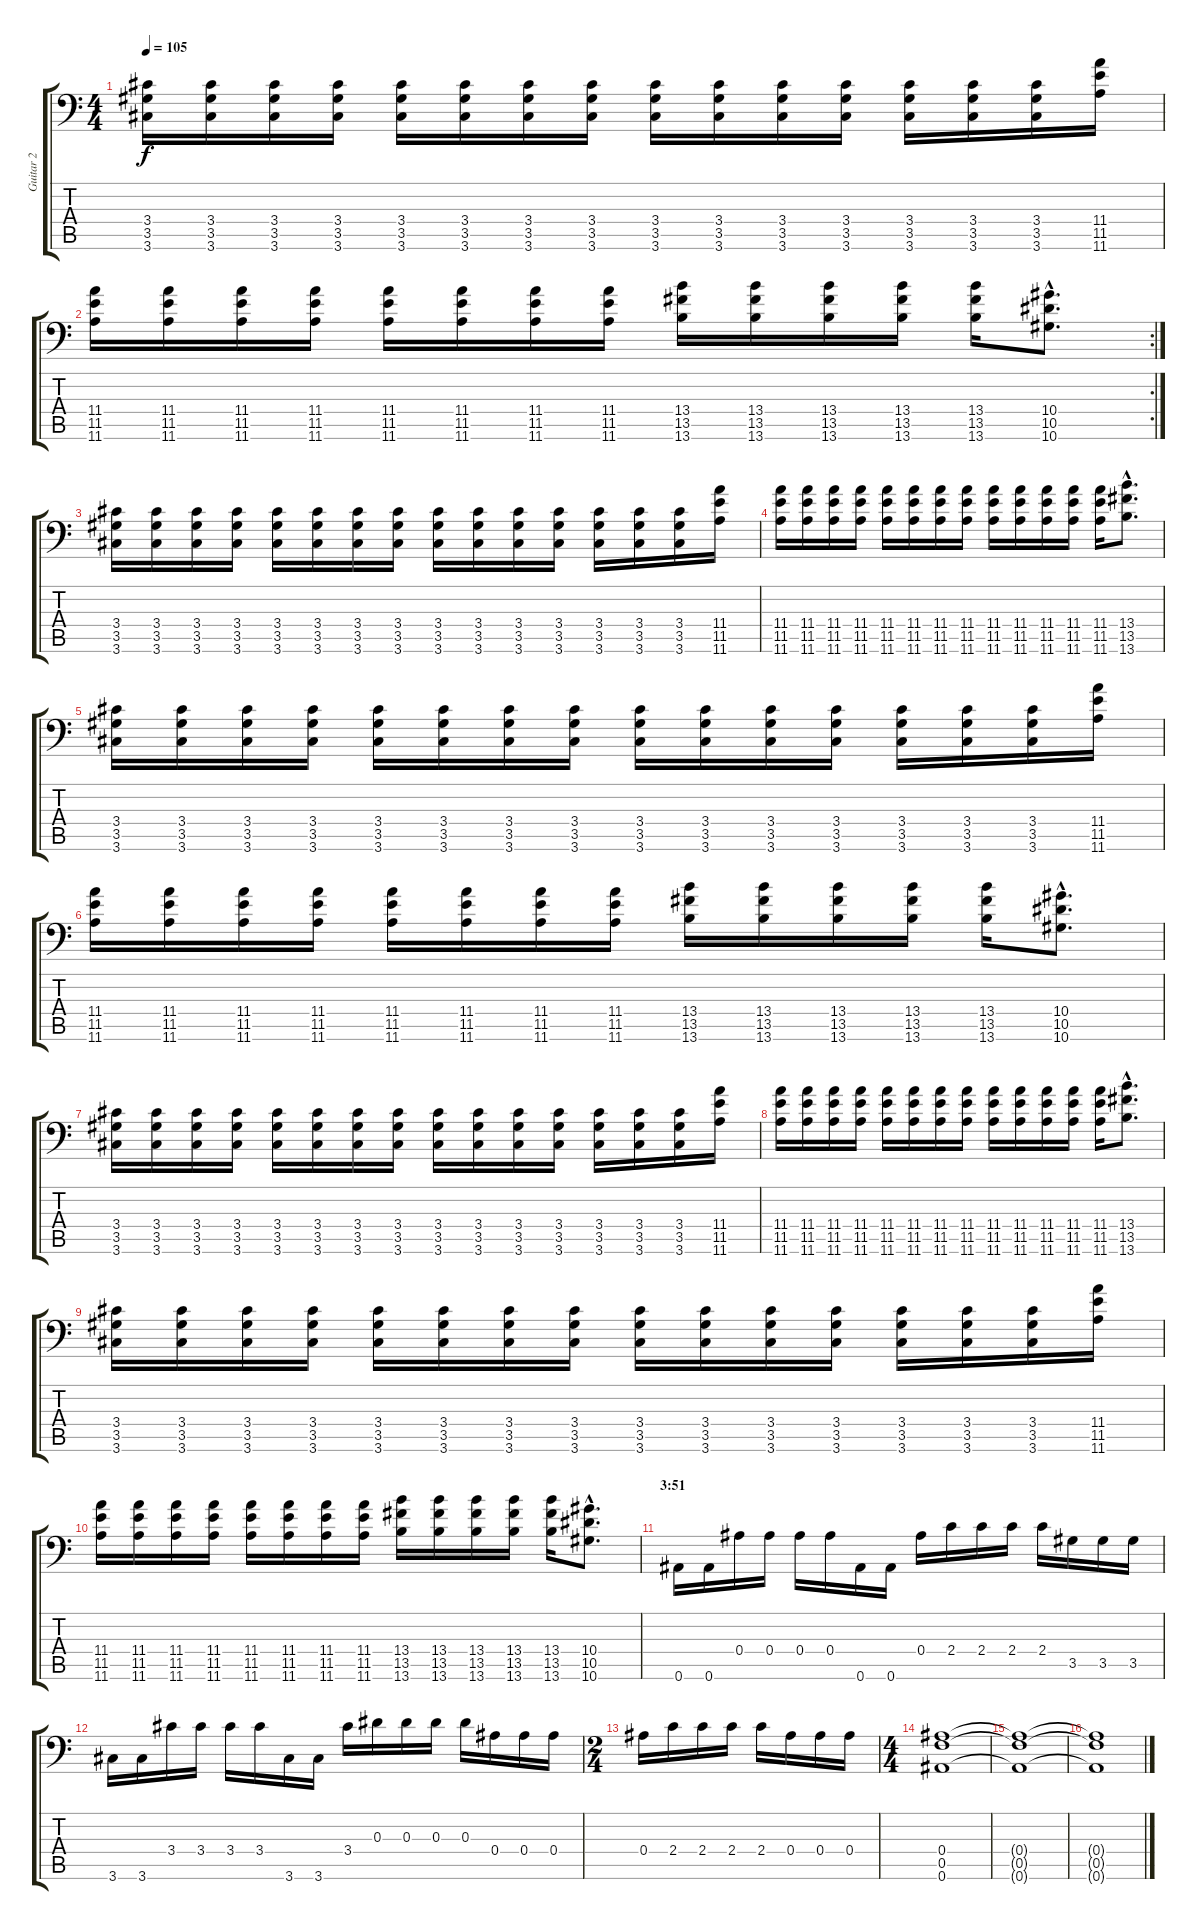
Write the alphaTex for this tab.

\track ("Guitar 2" "Guitar 2") {instrument distortionguitar}
\staff {score tabs}
\tuning (C4 G3 Eb3 Bb2 F2 Bb1) {hide}
\ts (4 4)
\tempo 105
\clef f4
\ks c
(3.4 3.5 3.6).16{dy f} (3.4 3.5 3.6).16 (3.4 3.5 3.6).16 (3.4 3.5 3.6).16 (3.4 3.5 3.6).16 (3.4 3.5 3.6).16 (3.4 3.5 3.6).16 (3.4 3.5 3.6).16 (3.4 3.5 3.6).16 (3.4 3.5 3.6).16 (3.4 3.5 3.6).16 (3.4 3.5 3.6).16 (3.4 3.5 3.6).16 (3.4 3.5 3.6).16 (3.4 3.5 3.6).16 (11.4 11.5 11.6).16 |
\rc 2
(11.4 11.5 11.6).16 (11.4 11.5 11.6).16 (11.4 11.5 11.6).16 (11.4 11.5 11.6).16 (11.4 11.5 11.6).16 (11.4 11.5 11.6).16 (11.4 11.5 11.6).16 (11.4 11.5 11.6).16 (13.4 13.5 13.6).16 (13.4 13.5 13.6).16 (13.4 13.5 13.6).16 (13.4 13.5 13.6).16 (13.4 13.5 13.6).16 (10.4{hac} 10.5{hac} 10.6{hac}).8{d} |
(3.4 3.5 3.6).16 (3.4 3.5 3.6).16 (3.4 3.5 3.6).16 (3.4 3.5 3.6).16 (3.4 3.5 3.6).16 (3.4 3.5 3.6).16 (3.4 3.5 3.6).16 (3.4 3.5 3.6).16 (3.4 3.5 3.6).16 (3.4 3.5 3.6).16 (3.4 3.5 3.6).16 (3.4 3.5 3.6).16 (3.4 3.5 3.6).16 (3.4 3.5 3.6).16 (3.4 3.5 3.6).16 (11.4 11.5 11.6).16 |
(11.4 11.5 11.6).16 (11.4 11.5 11.6).16 (11.4 11.5 11.6).16 (11.4 11.5 11.6).16 (11.4 11.5 11.6).16 (11.4 11.5 11.6).16 (11.4 11.5 11.6).16 (11.4 11.5 11.6).16 (11.4 11.5 11.6).16 (11.4 11.5 11.6).16 (11.4 11.5 11.6).16 (11.4 11.5 11.6).16 (11.4 11.5 11.6).16 (13.4{hac} 13.5{hac} 13.6{hac}).8{d} |
(3.4 3.5 3.6).16 (3.4 3.5 3.6).16 (3.4 3.5 3.6).16 (3.4 3.5 3.6).16 (3.4 3.5 3.6).16 (3.4 3.5 3.6).16 (3.4 3.5 3.6).16 (3.4 3.5 3.6).16 (3.4 3.5 3.6).16 (3.4 3.5 3.6).16 (3.4 3.5 3.6).16 (3.4 3.5 3.6).16 (3.4 3.5 3.6).16 (3.4 3.5 3.6).16 (3.4 3.5 3.6).16 (11.4 11.5 11.6).16 |
(11.4 11.5 11.6).16 (11.4 11.5 11.6).16 (11.4 11.5 11.6).16 (11.4 11.5 11.6).16 (11.4 11.5 11.6).16 (11.4 11.5 11.6).16 (11.4 11.5 11.6).16 (11.4 11.5 11.6).16 (13.4 13.5 13.6).16 (13.4 13.5 13.6).16 (13.4 13.5 13.6).16 (13.4 13.5 13.6).16 (13.4 13.5 13.6).16 (10.4{hac} 10.5{hac} 10.6{hac}).8{d} |
(3.4 3.5 3.6).16 (3.4 3.5 3.6).16 (3.4 3.5 3.6).16 (3.4 3.5 3.6).16 (3.4 3.5 3.6).16 (3.4 3.5 3.6).16 (3.4 3.5 3.6).16 (3.4 3.5 3.6).16 (3.4 3.5 3.6).16 (3.4 3.5 3.6).16 (3.4 3.5 3.6).16 (3.4 3.5 3.6).16 (3.4 3.5 3.6).16 (3.4 3.5 3.6).16 (3.4 3.5 3.6).16 (11.4 11.5 11.6).16 |
(11.4 11.5 11.6).16 (11.4 11.5 11.6).16 (11.4 11.5 11.6).16 (11.4 11.5 11.6).16 (11.4 11.5 11.6).16 (11.4 11.5 11.6).16 (11.4 11.5 11.6).16 (11.4 11.5 11.6).16 (11.4 11.5 11.6).16 (11.4 11.5 11.6).16 (11.4 11.5 11.6).16 (11.4 11.5 11.6).16 (11.4 11.5 11.6).16 (13.4{hac} 13.5{hac} 13.6{hac}).8{d} |
(3.4 3.5 3.6).16 (3.4 3.5 3.6).16 (3.4 3.5 3.6).16 (3.4 3.5 3.6).16 (3.4 3.5 3.6).16 (3.4 3.5 3.6).16 (3.4 3.5 3.6).16 (3.4 3.5 3.6).16 (3.4 3.5 3.6).16 (3.4 3.5 3.6).16 (3.4 3.5 3.6).16 (3.4 3.5 3.6).16 (3.4 3.5 3.6).16 (3.4 3.5 3.6).16 (3.4 3.5 3.6).16 (11.4 11.5 11.6).16 |
(11.4 11.5 11.6).16 (11.4 11.5 11.6).16 (11.4 11.5 11.6).16 (11.4 11.5 11.6).16 (11.4 11.5 11.6).16 (11.4 11.5 11.6).16 (11.4 11.5 11.6).16 (11.4 11.5 11.6).16 (13.4 13.5 13.6).16 (13.4 13.5 13.6).16 (13.4 13.5 13.6).16 (13.4 13.5 13.6).16 (13.4 13.5 13.6).16 (10.4{hac} 10.5{hac} 10.6{hac}).8{d} |
\section ("" "3:51")
0.6.16 0.6.16 0.4.16 0.4.16 0.4.16 0.4.16 0.6.16 0.6.16 0.4.16 2.4.16 2.4.16 2.4.16 2.4.16 3.5.16 3.5.16 3.5.16 |
3.6.16 3.6.16 3.4.16 3.4.16 3.4.16 3.4.16 3.6.16 3.6.16 3.4.16 0.3.16 0.3.16 0.3.16 0.3.16 0.4.16 0.4.16 0.4.16 |
\ts (2 4)
0.4.16 2.4.16 2.4.16 2.4.16 2.4.16 0.4.16 0.4.16 0.4.16 |
\ts (4 4)
(0.4 0.5 0.6).1 |
(0.4{t} 0.5{t} 0.6{t}).1 |
(0.4{t} 0.5{t} 0.6{t}).1
